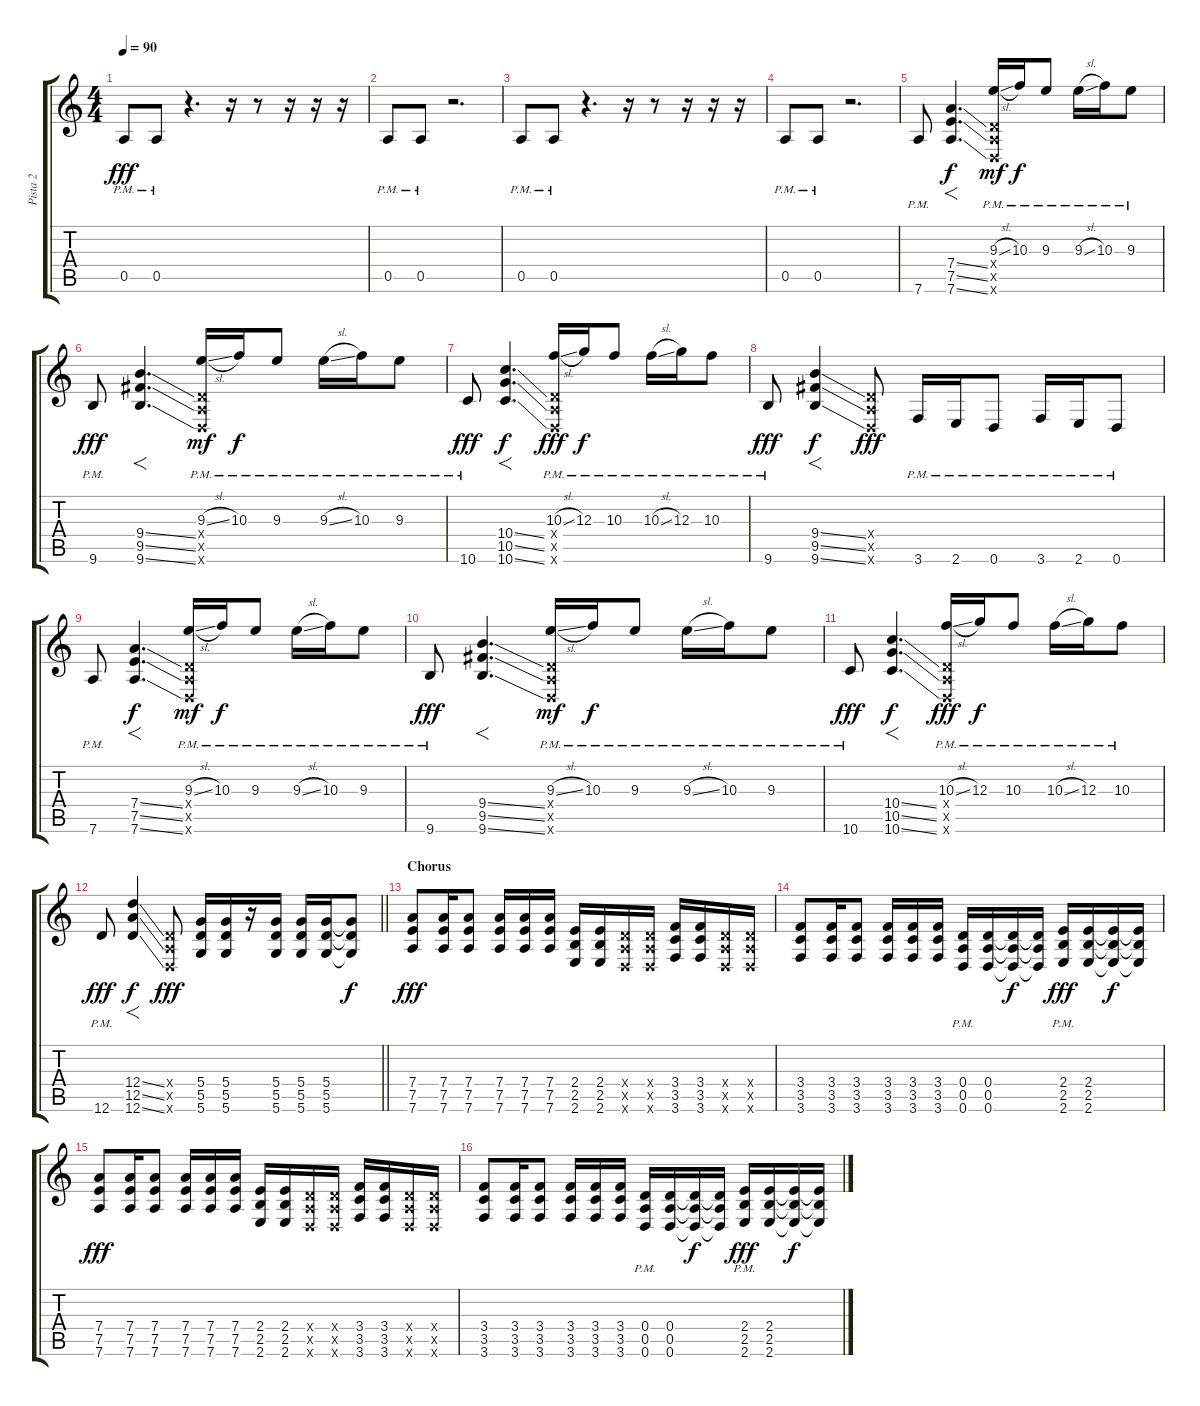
\track ("Pista 2" "Pista 2") {instrument distortionguitar}
\staff {score tabs}
\tuning (E4 B3 G3 D3 A2 D2) {hide}
\ts (4 4)
\tempo 90
\clef g2
\ks c
0.5{pm}.8{dy fff} 0.5{pm}.8 r.4{d} r.16 r.8 r.16 r.16 r.16 |
0.5{pm}.8 0.5{pm}.8 r.2{d} |
0.5{pm}.8 0.5{pm}.8 r.4{d} r.16 r.8 r.16 r.16 r.16 |
0.5{pm}.8 0.5{pm}.8 r.2{d} |
7.6{pm}.8 (7.4{ss} 7.5{ss} 7.6{ss}).4{f d dy f} (9.3{sl pm} 0.4{x} 0.5{x} 0.6{x}).16{dy mf} 10.3{pm}.16{dy f} 9.3{pm}.8 9.3{sl pm}.16 10.3{pm}.16 9.3{pm}.8 |
9.6{pm}.8{dy fff} (9.4{ss} 9.5{ss} 9.6{ss}).4{f d} (9.3{sl pm} 0.4{x} 0.5{x} 0.6{x}).16{dy mf} 10.3{pm}.16{dy f} 9.3{pm}.8 9.3{sl pm}.16 10.3{pm}.16 9.3{pm}.8 |
10.6{pm}.8{dy fff} (10.4{ss} 10.5{ss} 10.6{ss}).4{f d dy f} (10.3{sl pm} 0.4{x} 0.5{x} 0.6{x}).16{dy fff} 12.3{pm}.16{dy f} 10.3{pm}.8 10.3{sl pm}.16 12.3{pm}.16 10.3{pm}.8 |
9.6{pm}.8{dy fff} (9.4{ss} 9.5{ss} 9.6{ss}).4{f dy f} (0.4{x} 0.5{x} 0.6{x}).8{dy fff} 3.6{pm}.16 2.6{pm}.16 0.6{pm}.8 3.6{pm}.16 2.6{pm}.16 0.6{pm}.8 |
7.6{pm}.8 (7.4{ss} 7.5{ss} 7.6{ss}).4{f d dy f} (9.3{sl pm} 0.4{x} 0.5{x} 0.6{x}).16{dy mf} 10.3{pm}.16{dy f} 9.3{pm}.8 9.3{sl pm}.16 10.3{pm}.16 9.3{pm}.8 |
9.6{pm}.8{dy fff} (9.4{ss} 9.5{ss} 9.6{ss}).4{f d} (9.3{sl pm} 0.4{x} 0.5{x} 0.6{x}).16{dy mf} 10.3{pm}.16{dy f} 9.3{pm}.8 9.3{sl pm}.16 10.3{pm}.16 9.3{pm}.8 |
10.6{pm}.8{dy fff} (10.4{ss} 10.5{ss} 10.6{ss}).4{f d dy f} (10.3{sl pm} 0.4{x} 0.5{x} 0.6{x}).16{dy fff} 12.3{pm}.16{dy f} 10.3{pm}.8 10.3{sl pm}.16 12.3{pm}.16 10.3{pm}.8 |
\barLineRight lightlight
12.6{pm}.8{dy fff} (12.4{ss} 12.5{ss} 12.6{ss}).4{f dy f} (0.4{x} 0.5{x} 0.6{x}).8{dy fff} (5.4 5.5 5.6).16 (5.4 5.5 5.6).16 r.16 (5.4 5.5 5.6).16 (5.4 5.5 5.6).16 (5.4 5.5 5.6).16 (5.4{t} 5.5{t} 5.6{t}).8{dy f} |
\section ("" "Chorus")
(7.4 7.5 7.6).8{dy fff} (7.4 7.5 7.6).16 (7.4 7.5 7.6).8 (7.4 7.5 7.6).16 (7.4 7.5 7.6).16 (7.4 7.5 7.6).16 (2.4 2.5 2.6).16 (2.4 2.5 2.6).16 (0.4{x} 0.5{x} 0.6{x}).16 (0.4{x} 0.5{x} 0.6{x}).16 (3.4 3.5 3.6).16 (3.4 3.5 3.6).16 (0.4{x} 0.5{x} 0.6{x}).16 (0.4{x} 0.5{x} 0.6{x}).16 |
(3.4 3.5 3.6).8 (3.4 3.5 3.6).16 (3.4 3.5 3.6).8 (3.4 3.5 3.6).16 (3.4 3.5 3.6).16 (3.4 3.5 3.6).16 (0.4{pm} 0.5{pm} 0.6{pm}).16 (0.4 0.5 0.6).16 (0.4{t} 0.5{t} 0.6{t}).16{dy f} (0.4{t} 0.5{t} 0.6{t}).16 (2.4{pm} 2.5{pm} 2.6{pm}).16{dy fff} (2.4 2.5 2.6).16 (2.4{t} 2.5{t} 2.6{t}).16{dy f} (2.4{t} 2.5{t} 2.6{t}).16 |
(7.4 7.5 7.6).8{dy fff} (7.4 7.5 7.6).16 (7.4 7.5 7.6).8 (7.4 7.5 7.6).16 (7.4 7.5 7.6).16 (7.4 7.5 7.6).16 (2.4 2.5 2.6).16 (2.4 2.5 2.6).16 (0.4{x} 0.5{x} 0.6{x}).16 (0.4{x} 0.5{x} 0.6{x}).16 (3.4 3.5 3.6).16 (3.4 3.5 3.6).16 (0.4{x} 0.5{x} 0.6{x}).16 (0.4{x} 0.5{x} 0.6{x}).16 |
(3.4 3.5 3.6).8 (3.4 3.5 3.6).16 (3.4 3.5 3.6).8 (3.4 3.5 3.6).16 (3.4 3.5 3.6).16 (3.4 3.5 3.6).16 (0.4{pm} 0.5{pm} 0.6{pm}).16 (0.4 0.5 0.6).16 (0.4{t} 0.5{t} 0.6{t}).16{dy f} (0.4{t} 0.5{t} 0.6{t}).16 (2.4{pm} 2.5{pm} 2.6{pm}).16{dy fff} (2.4 2.5 2.6).16 (2.4{t} 2.5{t} 2.6{t}).16{dy f} (2.4{t} 2.5{t} 2.6{t}).16
